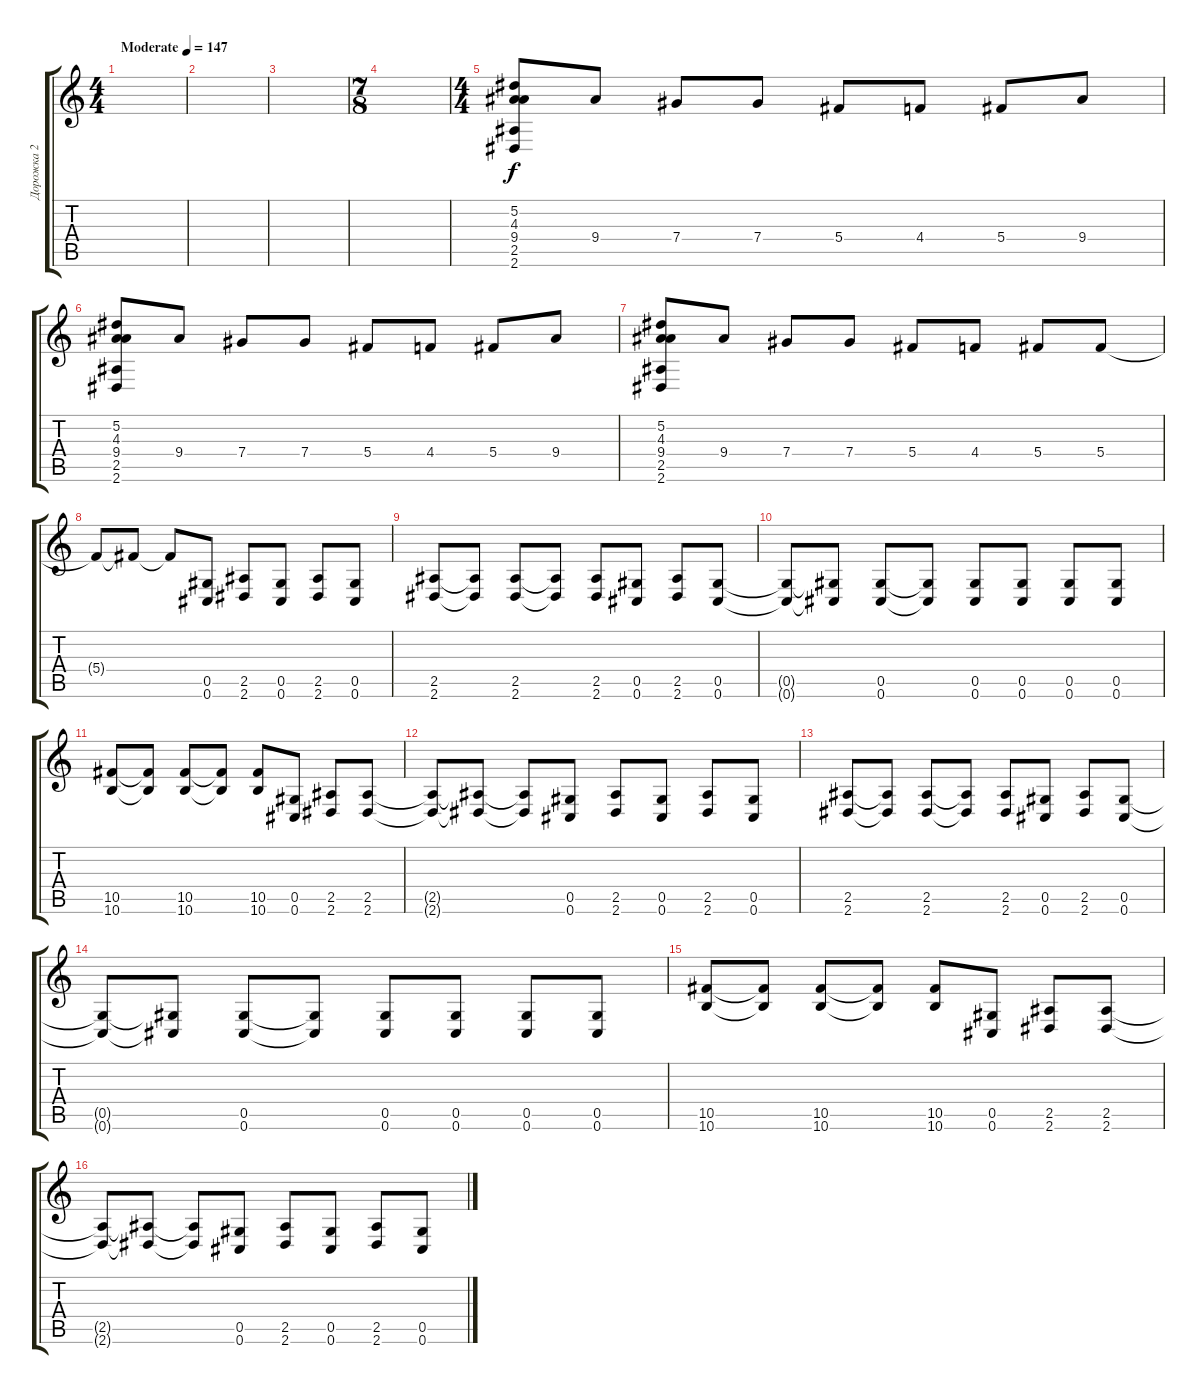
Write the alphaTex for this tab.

\track ("Дорожка 2" "Дорожка 2") {instrument distortionguitar}
\staff {score tabs}
\tuning (Eb4 Bb3 Gb3 Db3 Ab2 Db2) {hide}
\ts (4 4)
\tempo (147 "Moderate")
\clef g2
\ks c
|
|
|
\ts (7 8)
|
\ts (4 4)
(5.2 4.3 9.4 2.5 2.6).8 9.4.8 7.4.8 7.4.8 5.4.8 4.4.8 5.4.8 9.4.8 |
(5.2 4.3 9.4 2.5 2.6).8 9.4.8 7.4.8 7.4.8 5.4.8 4.4.8 5.4.8 9.4.8 |
(5.2 4.3 9.4 2.5 2.6).8 9.4.8 7.4.8 7.4.8 5.4.8 4.4.8 5.4.8 5.4.8 |
5.4{t}.8 5.4{t}.8 5.4{t}.8 (0.5 0.6).8 (2.5 2.6).8 (0.5 0.6).8 (2.5 2.6).8 (0.5 0.6).8 |
(2.5 2.6).8 (2.5{t} 2.6{t}).8 (2.5 2.6).8 (2.5{t} 2.6{t}).8 (2.5 2.6).8 (0.5 0.6).8 (2.5 2.6).8 (0.5 0.6).8 |
(0.5{t} 0.6{t}).8 (0.5{t} 0.6{t}).8 (0.5 0.6).8 (0.5{t} 0.6{t}).8 (0.5 0.6).8 (0.5 0.6).8 (0.5 0.6).8 (0.5 0.6).8 |
(10.5 10.6).8 (10.5{t} 10.6{t}).8 (10.5 10.6).8 (10.5{t} 10.6{t}).8 (10.5 10.6).8 (0.5 0.6).8 (2.5 2.6).8 (2.5 2.6).8 |
(2.5{t} 2.6{t}).8 (2.5{t} 2.6{t}).8 (2.5{t} 2.6{t}).8 (0.5 0.6).8 (2.5 2.6).8 (0.5 0.6).8 (2.5 2.6).8 (0.5 0.6).8 |
(2.5 2.6).8 (2.5{t} 2.6{t}).8 (2.5 2.6).8 (2.5{t} 2.6{t}).8 (2.5 2.6).8 (0.5 0.6).8 (2.5 2.6).8 (0.5 0.6).8 |
(0.5{t} 0.6{t}).8 (0.5{t} 0.6{t}).8 (0.5 0.6).8 (0.5{t} 0.6{t}).8 (0.5 0.6).8 (0.5 0.6).8 (0.5 0.6).8 (0.5 0.6).8 |
(10.5 10.6).8 (10.5{t} 10.6{t}).8 (10.5 10.6).8 (10.5{t} 10.6{t}).8 (10.5 10.6).8 (0.5 0.6).8 (2.5 2.6).8 (2.5 2.6).8 |
(2.5{t} 2.6{t}).8 (2.5{t} 2.6{t}).8 (2.5{t} 2.6{t}).8 (0.5 0.6).8 (2.5 2.6).8 (0.5 0.6).8 (2.5 2.6).8 (0.5 0.6).8
